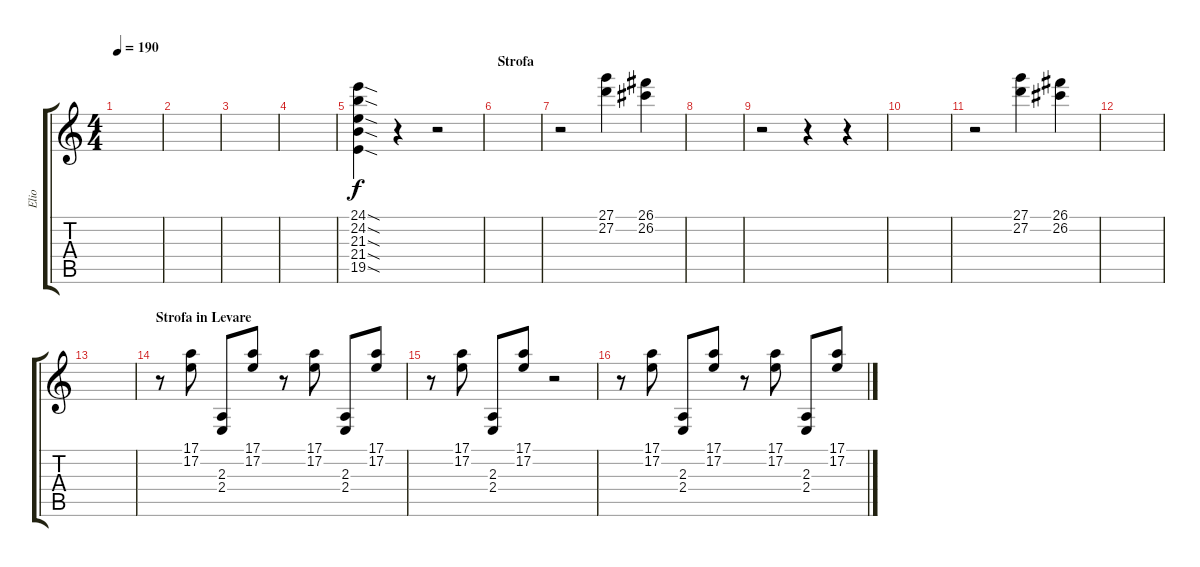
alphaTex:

\track ("Elio" "Elio") {instrument drawbarorgan}
\staff {score tabs}
\tuning (E4 B3 G3 D3 A2 E2) {hide}
\ts (4 4)
\tempo 190
\clef g2
\ks c
|
|
|
|
(24.1{sod} 24.2{sod} 21.3{sod} 21.4{sod} 19.5{sod}).4 r.4 r.2 |
\section ("" "Strofa")
|
r.2 (27.1 27.2).4 (26.1 26.2).4 |
|
r.2 r.4 r.4 |
|
r.2 (27.1 27.2).4 (26.1 26.2).4 |
|
|
\section ("" "Strofa in Levare")
r.8 (17.1 17.2).8 (2.3 2.4).8 (17.1 17.2).8 r.8 (17.1 17.2).8 (2.3 2.4).8 (17.1 17.2).8 |
r.8 (17.1 17.2).8 (2.3 2.4).8 (17.1 17.2).8 r.2 |
r.8 (17.1 17.2).8 (2.3 2.4).8 (17.1 17.2).8 r.8 (17.1 17.2).8 (2.3 2.4).8 (17.1 17.2).8
